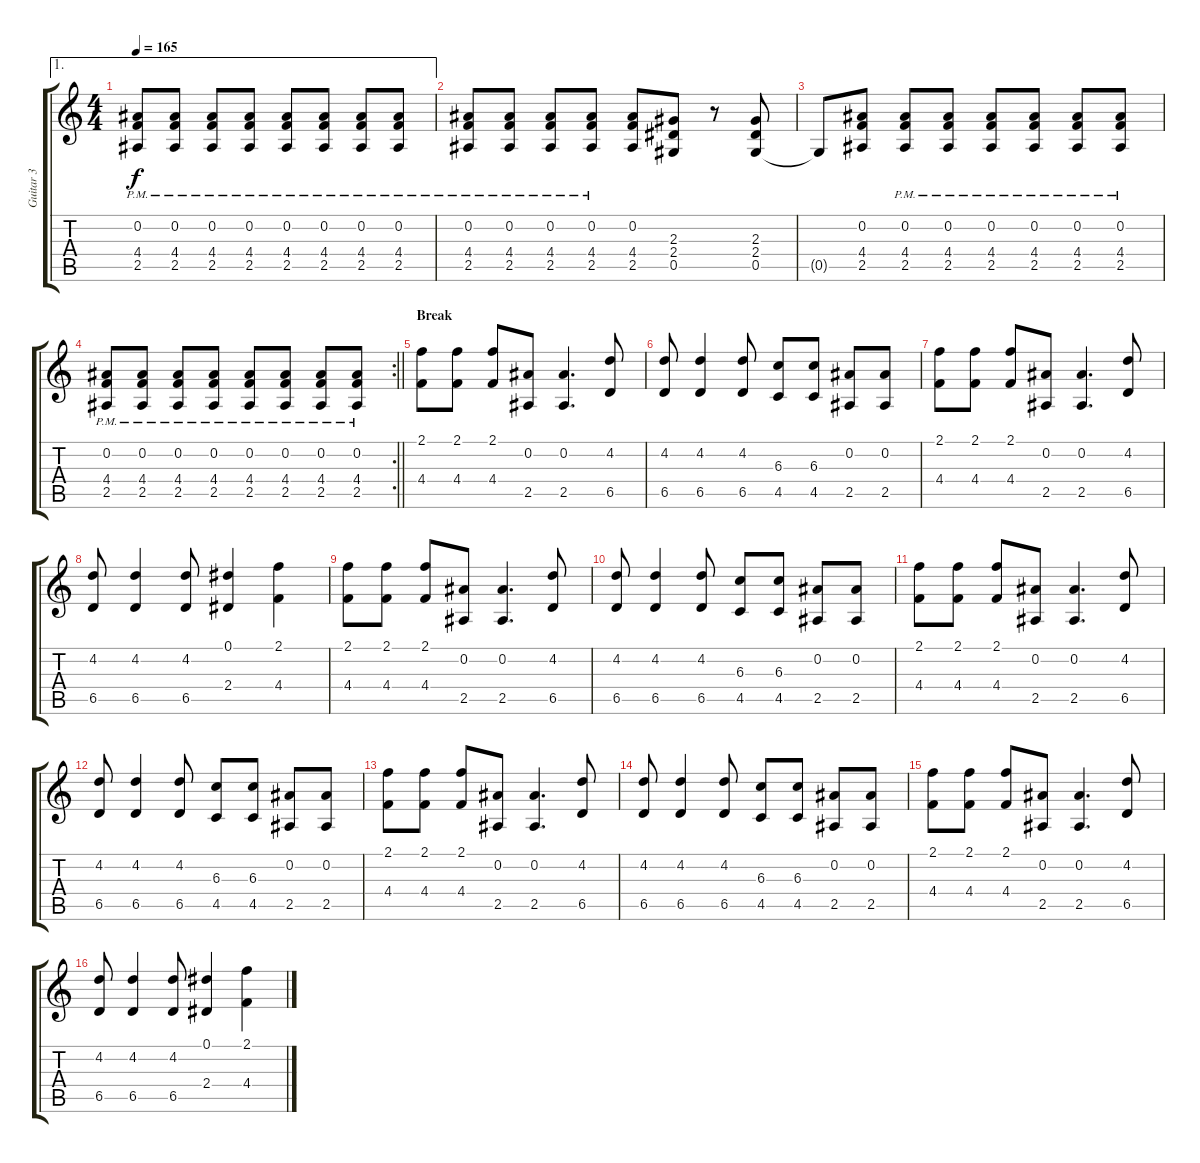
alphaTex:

\track ("Guitar 3" "Guitar 3") {instrument overdrivenguitar}
\staff {score tabs}
\tuning (Eb4 Bb3 Gb3 Db3 Ab2 Eb2) {hide}
\ae 1
\ts (4 4)
\tempo 165
\clef g2
\ks c
(0.2{pm} 4.4{pm} 2.5{pm}).8{dy f} (0.2{pm} 4.4{pm} 2.5{pm}).8 (0.2{pm} 4.4{pm} 2.5{pm}).8 (0.2{pm} 4.4{pm} 2.5{pm}).8 (0.2{pm} 4.4{pm} 2.5{pm}).8 (0.2{pm} 4.4{pm} 2.5{pm}).8 (0.2{pm} 4.4{pm} 2.5{pm}).8 (0.2{pm} 4.4{pm} 2.5{pm}).8 |
(0.2{pm} 4.4{pm} 2.5{pm}).8 (0.2{pm} 4.4{pm} 2.5{pm}).8 (0.2{pm} 4.4{pm} 2.5{pm}).8 (0.2{pm} 4.4{pm} 2.5{pm}).8 (0.2 4.4 2.5).8 (2.3 2.4 0.5).8 r.8 (2.3 2.4 0.5).8 |
0.5{t}.8 (0.2 4.4 2.5).8 (0.2{pm} 4.4{pm} 2.5{pm}).8 (0.2{pm} 4.4{pm} 2.5{pm}).8 (0.2{pm} 4.4{pm} 2.5{pm}).8 (0.2{pm} 4.4{pm} 2.5{pm}).8 (0.2{pm} 4.4{pm} 2.5{pm}).8 (0.2{pm} 4.4{pm} 2.5{pm}).8 |
\rc 2
\barLineRight lightlight
(0.2{pm} 4.4{pm} 2.5{pm}).8 (0.2{pm} 4.4{pm} 2.5{pm}).8 (0.2{pm} 4.4{pm} 2.5{pm}).8 (0.2{pm} 4.4{pm} 2.5{pm}).8 (0.2{pm} 4.4{pm} 2.5{pm}).8 (0.2{pm} 4.4{pm} 2.5{pm}).8 (0.2{pm} 4.4{pm} 2.5{pm}).8 (0.2{pm} 4.4{pm} 2.5{pm}).8 |
\section ("" "Break")
(2.1 4.4).8 (2.1 4.4).8 (2.1 4.4).8 (0.2 2.5).8 (0.2 2.5).4{d} (4.2 6.5).8 |
(4.2 6.5).8 (4.2 6.5).4 (4.2 6.5).8 (6.3 4.5).8 (6.3 4.5).8 (0.2 2.5).8 (0.2 2.5).8 |
(2.1 4.4).8 (2.1 4.4).8 (2.1 4.4).8 (0.2 2.5).8 (0.2 2.5).4{d} (4.2 6.5).8 |
(4.2 6.5).8 (4.2 6.5).4 (4.2 6.5).8 (0.1 2.4).4 (2.1 4.4).4 |
(2.1 4.4).8 (2.1 4.4).8 (2.1 4.4).8 (0.2 2.5).8 (0.2 2.5).4{d} (4.2 6.5).8 |
(4.2 6.5).8 (4.2 6.5).4 (4.2 6.5).8 (6.3 4.5).8 (6.3 4.5).8 (0.2 2.5).8 (0.2 2.5).8 |
(2.1 4.4).8 (2.1 4.4).8 (2.1 4.4).8 (0.2 2.5).8 (0.2 2.5).4{d} (4.2 6.5).8 |
(4.2 6.5).8 (4.2 6.5).4 (4.2 6.5).8 (6.3 4.5).8 (6.3 4.5).8 (0.2 2.5).8 (0.2 2.5).8 |
(2.1 4.4).8 (2.1 4.4).8 (2.1 4.4).8 (0.2 2.5).8 (0.2 2.5).4{d} (4.2 6.5).8 |
(4.2 6.5).8 (4.2 6.5).4 (4.2 6.5).8 (6.3 4.5).8 (6.3 4.5).8 (0.2 2.5).8 (0.2 2.5).8 |
(2.1 4.4).8 (2.1 4.4).8 (2.1 4.4).8 (0.2 2.5).8 (0.2 2.5).4{d} (4.2 6.5).8 |
(4.2 6.5).8 (4.2 6.5).4 (4.2 6.5).8 (0.1 2.4).4 (2.1 4.4).4
